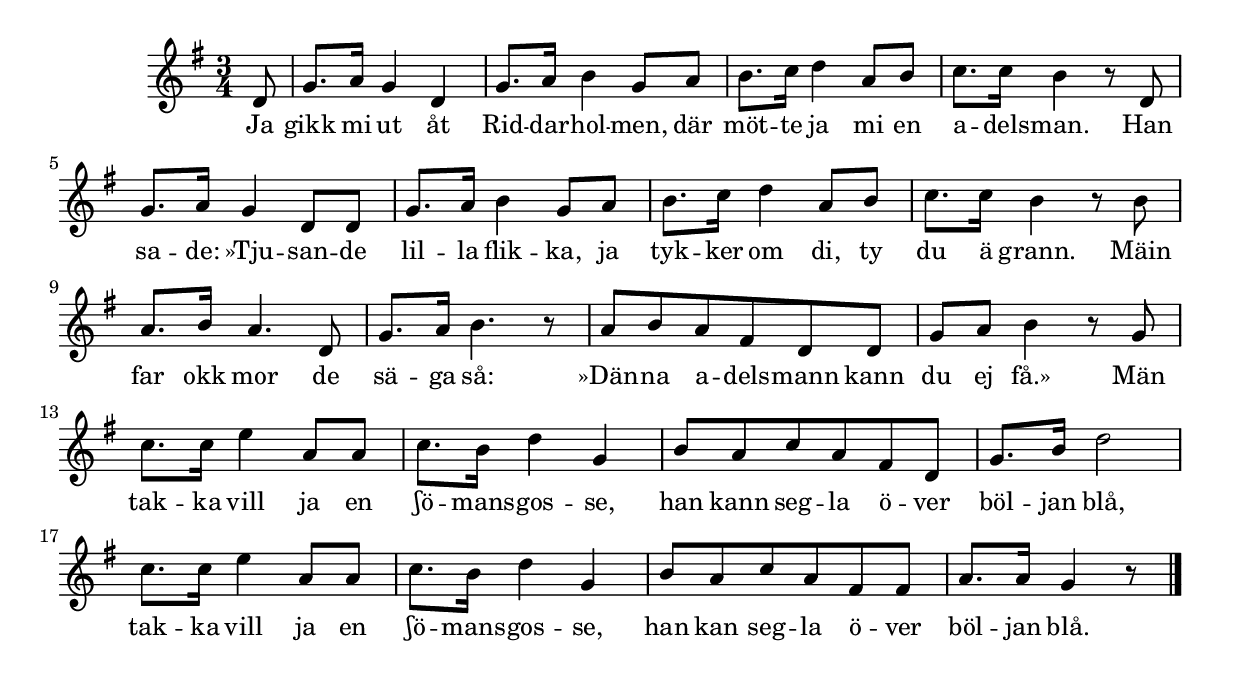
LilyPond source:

{
\time 3/4
\key g \major
\partial 8

 d'8  | 
 g'8. a'16 g'4 d'  | 
 g'8. a'16 b'4 g'8 a'  | 
 b'8. c''16 d''4 a'8 b'  | 
 c''8. c''16 b'4 r8 d'  | 
 g'8. a'16 g'4 d'8 d'  | 
 g'8. a'16 b'4 g'8 a'  | 
 b'8. c''16 d''4 a'8 b'  | 
 c''8. c''16 b'4 r8 b'  | 
 a'8. b'16 a'4. d'8  | 
 g'8. a'16 b'4. r8  | 
 a' b' a' fis' d' d'  | 
 g' a' b'4 r8 g'  | 
 c''8. c''16 e''4 a'8 a'  | 
 c''8. b'16 d''4 g'  | 
 b'8 a' c'' a' fis' d'  | 
 g'8. b'16 d''2  | 
 c''8. c''16 e''4 a'8 a'  | 
 c''8. b'16 d''4 g'  | 
 b'8 a' c'' a' fis' fis'  | 
 a'8. a'16 g'4 r8 \bar "|."
 }
 \addlyrics {
     Ja gikk mi ut åt Rid -- dar -- hol -- men, där möt -- te ja mi en
     a -- dels -- man. Han sa -- de: »Tju -- san -- de lil -- la flik -- ka, ja
     tyk -- ker om di, ty du ä grann. Mäin far okk mor de
     sä -- ga så: »Dän -- na a -- dels -- mann kann du ej få.» Män
     tak -- ka vill ja en ʃö -- mans -- gos -- se, han kann seg -- la ö -- ver
     böl -- jan blå, tak -- ka vill ja en ʃö -- mans -- gos -- se,
     han kan seg -- la ö -- ver böl -- jan blå.
}
